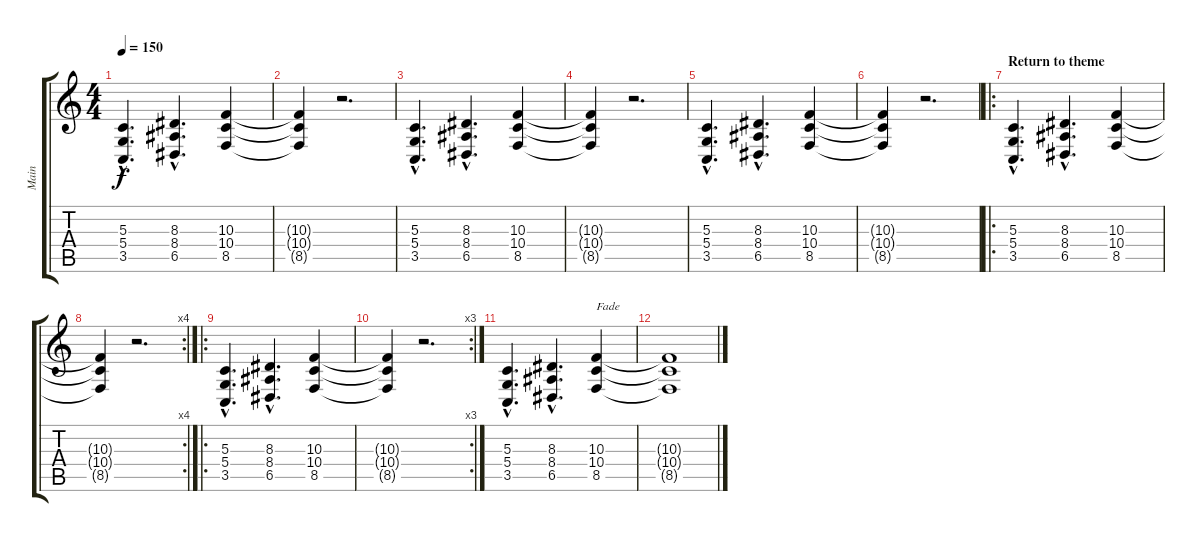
\track ("Main" "Main") {instrument lead5charang}
\staff {score tabs}
\tuning (E4 B3 G3 D3 A2 E2) {hide}
\ts (4 4)
\tempo 150
\clef g2
\ks c
(5.3{hac} 5.4{hac} 3.5{hac}).4{d dy f} (8.3{hac} 8.4{hac} 6.5{hac}).4{d} (10.3 10.4 8.5).4 |
(10.3{t} 10.4{t} 8.5{t}).4 r.2{d} |
(5.3{hac} 5.4{hac} 3.5{hac}).4{d} (8.3{hac} 8.4{hac} 6.5{hac}).4{d} (10.3 10.4 8.5).4 |
(10.3{t} 10.4{t} 8.5{t}).4 r.2{d} |
(5.3{hac} 5.4{hac} 3.5{hac}).4{d} (8.3{hac} 8.4{hac} 6.5{hac}).4{d} (10.3 10.4 8.5).4 |
(10.3{t} 10.4{t} 8.5{t}).4 r.2{d} |
\ro
\section ("" "Return to theme")
(5.3{hac} 5.4{hac} 3.5{hac}).4{d} (8.3{hac} 8.4{hac} 6.5{hac}).4{d} (10.3 10.4 8.5).4 |
\rc 4
(10.3{t} 10.4{t} 8.5{t}).4 r.2{d} |
\ro
(5.3{hac} 5.4{hac} 3.5{hac}).4{d} (8.3{hac} 8.4{hac} 6.5{hac}).4{d} (10.3 10.4 8.5).4 |
\rc 3
(10.3{t} 10.4{t} 8.5{t}).4 r.2{d} |
(5.3{hac} 5.4{hac} 3.5{hac}).4{d} (8.3{hac} 8.4{hac} 6.5{hac}).4{d} (10.3 10.4 8.5).4{txt "Fade" volume 0} |
(10.3{t} 10.4{t} 8.5{t}).1
